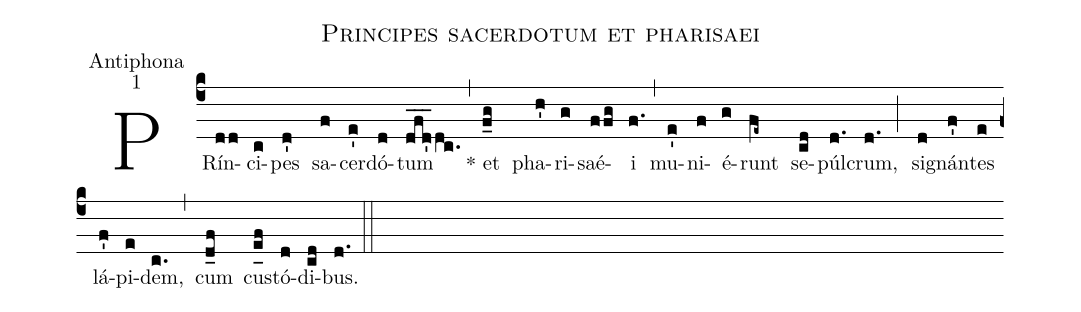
name:Principes sacerdotum et pharisaei;
office-part:Antiphona;
mode:1;
%%
(c4) PRín(dd)ci(c)pes(d') sa(f)cer(e')dó(d)tum(d_f_d'_dc.) (,) * et(f_g) pha(h')ri(g)saé(ffg)i(f.) (,) mu(e')ni(f)é(g)runt(fe~) se(cd)púl(d.)crum,(d.) (;) si(d)gnán(f')tes(e) lá(f')pi(e)dem,(c.) (,) cum(d_f) cu(e_[uh:l]f)stó(d)di(cd)bus.(d.) (::)
